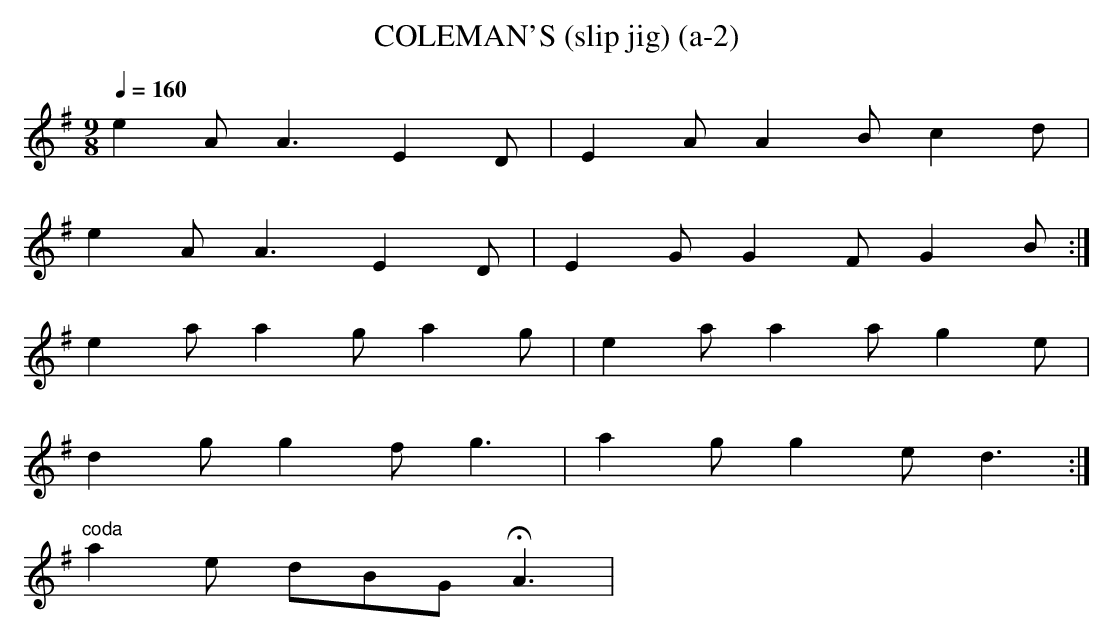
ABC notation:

X:1
T:COLEMAN'S (slip jig) (a-2)
L:1/8
M:9/8
Q:1/4=160
K:A dorian
e2A A3 E2D|E2A A2B c2d|
e2A A3 E2D|E2G G2F G2B :|
e2a a2g a2g|e2a a2a g2e|
d2g g2f g3|a2g g2e d3 :|
"^coda"a2e dBG HA3|
